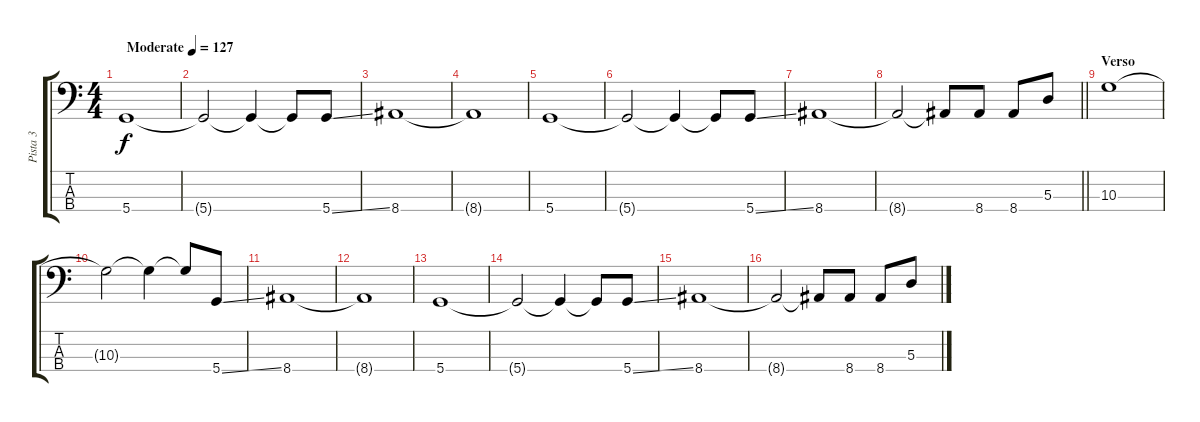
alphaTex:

\track ("Pista 3" "Pista 3") {instrument electricbasspick}
\staff {score tabs}
\tuning (G2 D2 A1 D1) {hide}
\ts (4 4)
\tempo (127 "Moderate")
\clef f4
\ks c
5.4.1{dy f instrument electricbasspick} |
5.4{t}.2 5.4{t}.4 5.4{t}.8 5.4{ss}.8 |
8.4.1 |
8.4{t}.1 |
5.4.1 |
5.4{t}.2 5.4{t}.4 5.4{t}.8 5.4{ss}.8 |
8.4.1 |
\barLineRight lightlight
8.4{t}.2 8.4{t}.8 8.4.8 8.4.8 5.3.8 |
\section ("" "Verso")
10.3.1 |
10.3{t}.2 10.3{t}.4 10.3{t}.8 5.4{ss}.8 |
8.4.1 |
8.4{t}.1 |
5.4.1 |
5.4{t}.2 5.4{t}.4 5.4{t}.8 5.4{ss}.8 |
8.4.1 |
8.4{t}.2 8.4{t}.8 8.4.8 8.4.8 5.3.8
